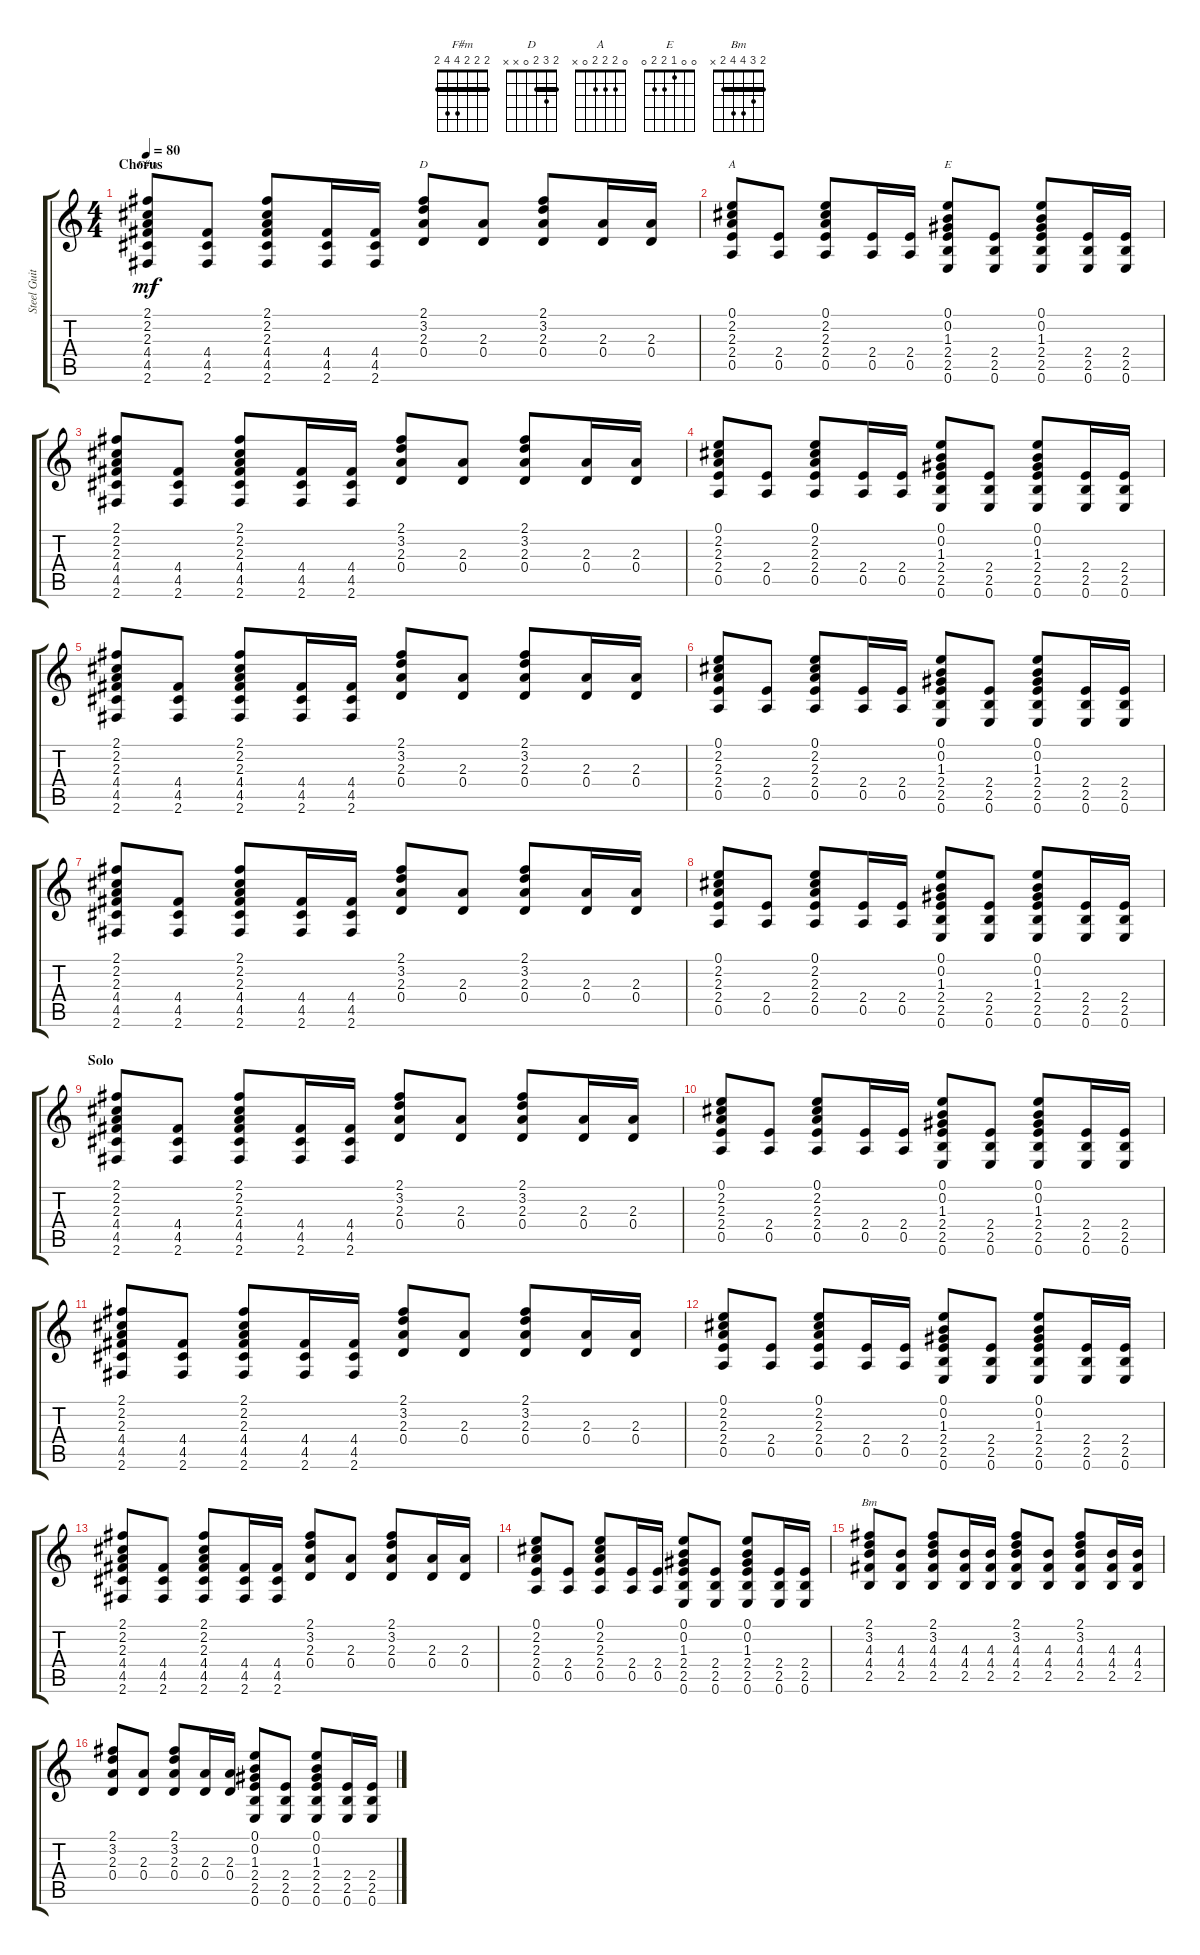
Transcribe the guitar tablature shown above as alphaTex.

\track ("Steel Guitar" "Steel Guit") {instrument acousticguitarsteel}
\staff {score tabs}
\tuning (E4 B3 G3 D3 A2 E2) {hide}
\chord ("F#m" 2 2 2 4 4 2) {barre 2}
\chord ("D" 2 3 2 0 x x) {barre 2}
\chord ("A" 0 2 2 2 0 x)
\chord ("E" 0 0 1 2 2 0)
\chord ("Bm" 2 3 4 4 2 x) {barre 2}
\ts (4 4)
\section ("" "Chorus")
\tempo 80
\clef g2
\ks c
(2.1 2.2 2.3 4.4 4.5 2.6).8{ch "F#m" dy mf} (4.4 4.5 2.6).8 (2.1 2.2 2.3 4.4 4.5 2.6).8 (4.4 4.5 2.6).16 (4.4 4.5 2.6).16 (2.1 3.2 2.3 0.4).8{ch "D"} (2.3 0.4).8 (2.1 3.2 2.3 0.4).8 (2.3 0.4).16 (2.3 0.4).16 |
(0.1 2.2 2.3 2.4 0.5).8{ch "A"} (2.4 0.5).8 (0.1 2.2 2.3 2.4 0.5).8 (2.4 0.5).16 (2.4 0.5).16 (0.1 0.2 1.3 2.4 2.5 0.6).8{ch "E"} (2.4 2.5 0.6).8 (0.1 0.2 1.3 2.4 2.5 0.6).8 (2.4 2.5 0.6).16 (2.4 2.5 0.6).16 |
(2.1 2.2 2.3 4.4 4.5 2.6).8 (4.4 4.5 2.6).8 (2.1 2.2 2.3 4.4 4.5 2.6).8 (4.4 4.5 2.6).16 (4.4 4.5 2.6).16 (2.1 3.2 2.3 0.4).8 (2.3 0.4).8 (2.1 3.2 2.3 0.4).8 (2.3 0.4).16 (2.3 0.4).16 |
(0.1 2.2 2.3 2.4 0.5).8 (2.4 0.5).8 (0.1 2.2 2.3 2.4 0.5).8 (2.4 0.5).16 (2.4 0.5).16 (0.1 0.2 1.3 2.4 2.5 0.6).8 (2.4 2.5 0.6).8 (0.1 0.2 1.3 2.4 2.5 0.6).8 (2.4 2.5 0.6).16 (2.4 2.5 0.6).16 |
(2.1 2.2 2.3 4.4 4.5 2.6).8 (4.4 4.5 2.6).8 (2.1 2.2 2.3 4.4 4.5 2.6).8 (4.4 4.5 2.6).16 (4.4 4.5 2.6).16 (2.1 3.2 2.3 0.4).8 (2.3 0.4).8 (2.1 3.2 2.3 0.4).8 (2.3 0.4).16 (2.3 0.4).16 |
(0.1 2.2 2.3 2.4 0.5).8 (2.4 0.5).8 (0.1 2.2 2.3 2.4 0.5).8 (2.4 0.5).16 (2.4 0.5).16 (0.1 0.2 1.3 2.4 2.5 0.6).8 (2.4 2.5 0.6).8 (0.1 0.2 1.3 2.4 2.5 0.6).8 (2.4 2.5 0.6).16 (2.4 2.5 0.6).16 |
(2.1 2.2 2.3 4.4 4.5 2.6).8 (4.4 4.5 2.6).8 (2.1 2.2 2.3 4.4 4.5 2.6).8 (4.4 4.5 2.6).16 (4.4 4.5 2.6).16 (2.1 3.2 2.3 0.4).8 (2.3 0.4).8 (2.1 3.2 2.3 0.4).8 (2.3 0.4).16 (2.3 0.4).16 |
(0.1 2.2 2.3 2.4 0.5).8 (2.4 0.5).8 (0.1 2.2 2.3 2.4 0.5).8 (2.4 0.5).16 (2.4 0.5).16 (0.1 0.2 1.3 2.4 2.5 0.6).8 (2.4 2.5 0.6).8 (0.1 0.2 1.3 2.4 2.5 0.6).8 (2.4 2.5 0.6).16 (2.4 2.5 0.6).16 |
\section ("" "Solo")
(2.1 2.2 2.3 4.4 4.5 2.6).8 (4.4 4.5 2.6).8 (2.1 2.2 2.3 4.4 4.5 2.6).8 (4.4 4.5 2.6).16 (4.4 4.5 2.6).16 (2.1 3.2 2.3 0.4).8 (2.3 0.4).8 (2.1 3.2 2.3 0.4).8 (2.3 0.4).16 (2.3 0.4).16 |
(0.1 2.2 2.3 2.4 0.5).8 (2.4 0.5).8 (0.1 2.2 2.3 2.4 0.5).8 (2.4 0.5).16 (2.4 0.5).16 (0.1 0.2 1.3 2.4 2.5 0.6).8 (2.4 2.5 0.6).8 (0.1 0.2 1.3 2.4 2.5 0.6).8 (2.4 2.5 0.6).16 (2.4 2.5 0.6).16 |
(2.1 2.2 2.3 4.4 4.5 2.6).8 (4.4 4.5 2.6).8 (2.1 2.2 2.3 4.4 4.5 2.6).8 (4.4 4.5 2.6).16 (4.4 4.5 2.6).16 (2.1 3.2 2.3 0.4).8 (2.3 0.4).8 (2.1 3.2 2.3 0.4).8 (2.3 0.4).16 (2.3 0.4).16 |
(0.1 2.2 2.3 2.4 0.5).8 (2.4 0.5).8 (0.1 2.2 2.3 2.4 0.5).8 (2.4 0.5).16 (2.4 0.5).16 (0.1 0.2 1.3 2.4 2.5 0.6).8 (2.4 2.5 0.6).8 (0.1 0.2 1.3 2.4 2.5 0.6).8 (2.4 2.5 0.6).16 (2.4 2.5 0.6).16 |
(2.1 2.2 2.3 4.4 4.5 2.6).8 (4.4 4.5 2.6).8 (2.1 2.2 2.3 4.4 4.5 2.6).8 (4.4 4.5 2.6).16 (4.4 4.5 2.6).16 (2.1 3.2 2.3 0.4).8 (2.3 0.4).8 (2.1 3.2 2.3 0.4).8 (2.3 0.4).16 (2.3 0.4).16 |
(0.1 2.2 2.3 2.4 0.5).8 (2.4 0.5).8 (0.1 2.2 2.3 2.4 0.5).8 (2.4 0.5).16 (2.4 0.5).16 (0.1 0.2 1.3 2.4 2.5 0.6).8 (2.4 2.5 0.6).8 (0.1 0.2 1.3 2.4 2.5 0.6).8 (2.4 2.5 0.6).16 (2.4 2.5 0.6).16 |
(2.1 3.2 4.3 4.4 2.5).8{ch "Bm"} (4.3 4.4 2.5).8 (2.1 3.2 4.3 4.4 2.5).8 (4.3 4.4 2.5).16 (4.3 4.4 2.5).16 (2.1 3.2 4.3 4.4 2.5).8 (4.3 4.4 2.5).8 (2.1 3.2 4.3 4.4 2.5).8 (4.3 4.4 2.5).16 (4.3 4.4 2.5).16 |
(2.1 3.2 2.3 0.4).8 (2.3 0.4).8 (2.1 3.2 2.3 0.4).8 (2.3 0.4).16 (2.3 0.4).16 (0.1 0.2 1.3 2.4 2.5 0.6).8 (2.4 2.5 0.6).8 (0.1 0.2 1.3 2.4 2.5 0.6).8 (2.4 2.5 0.6).16 (2.4 2.5 0.6).16
